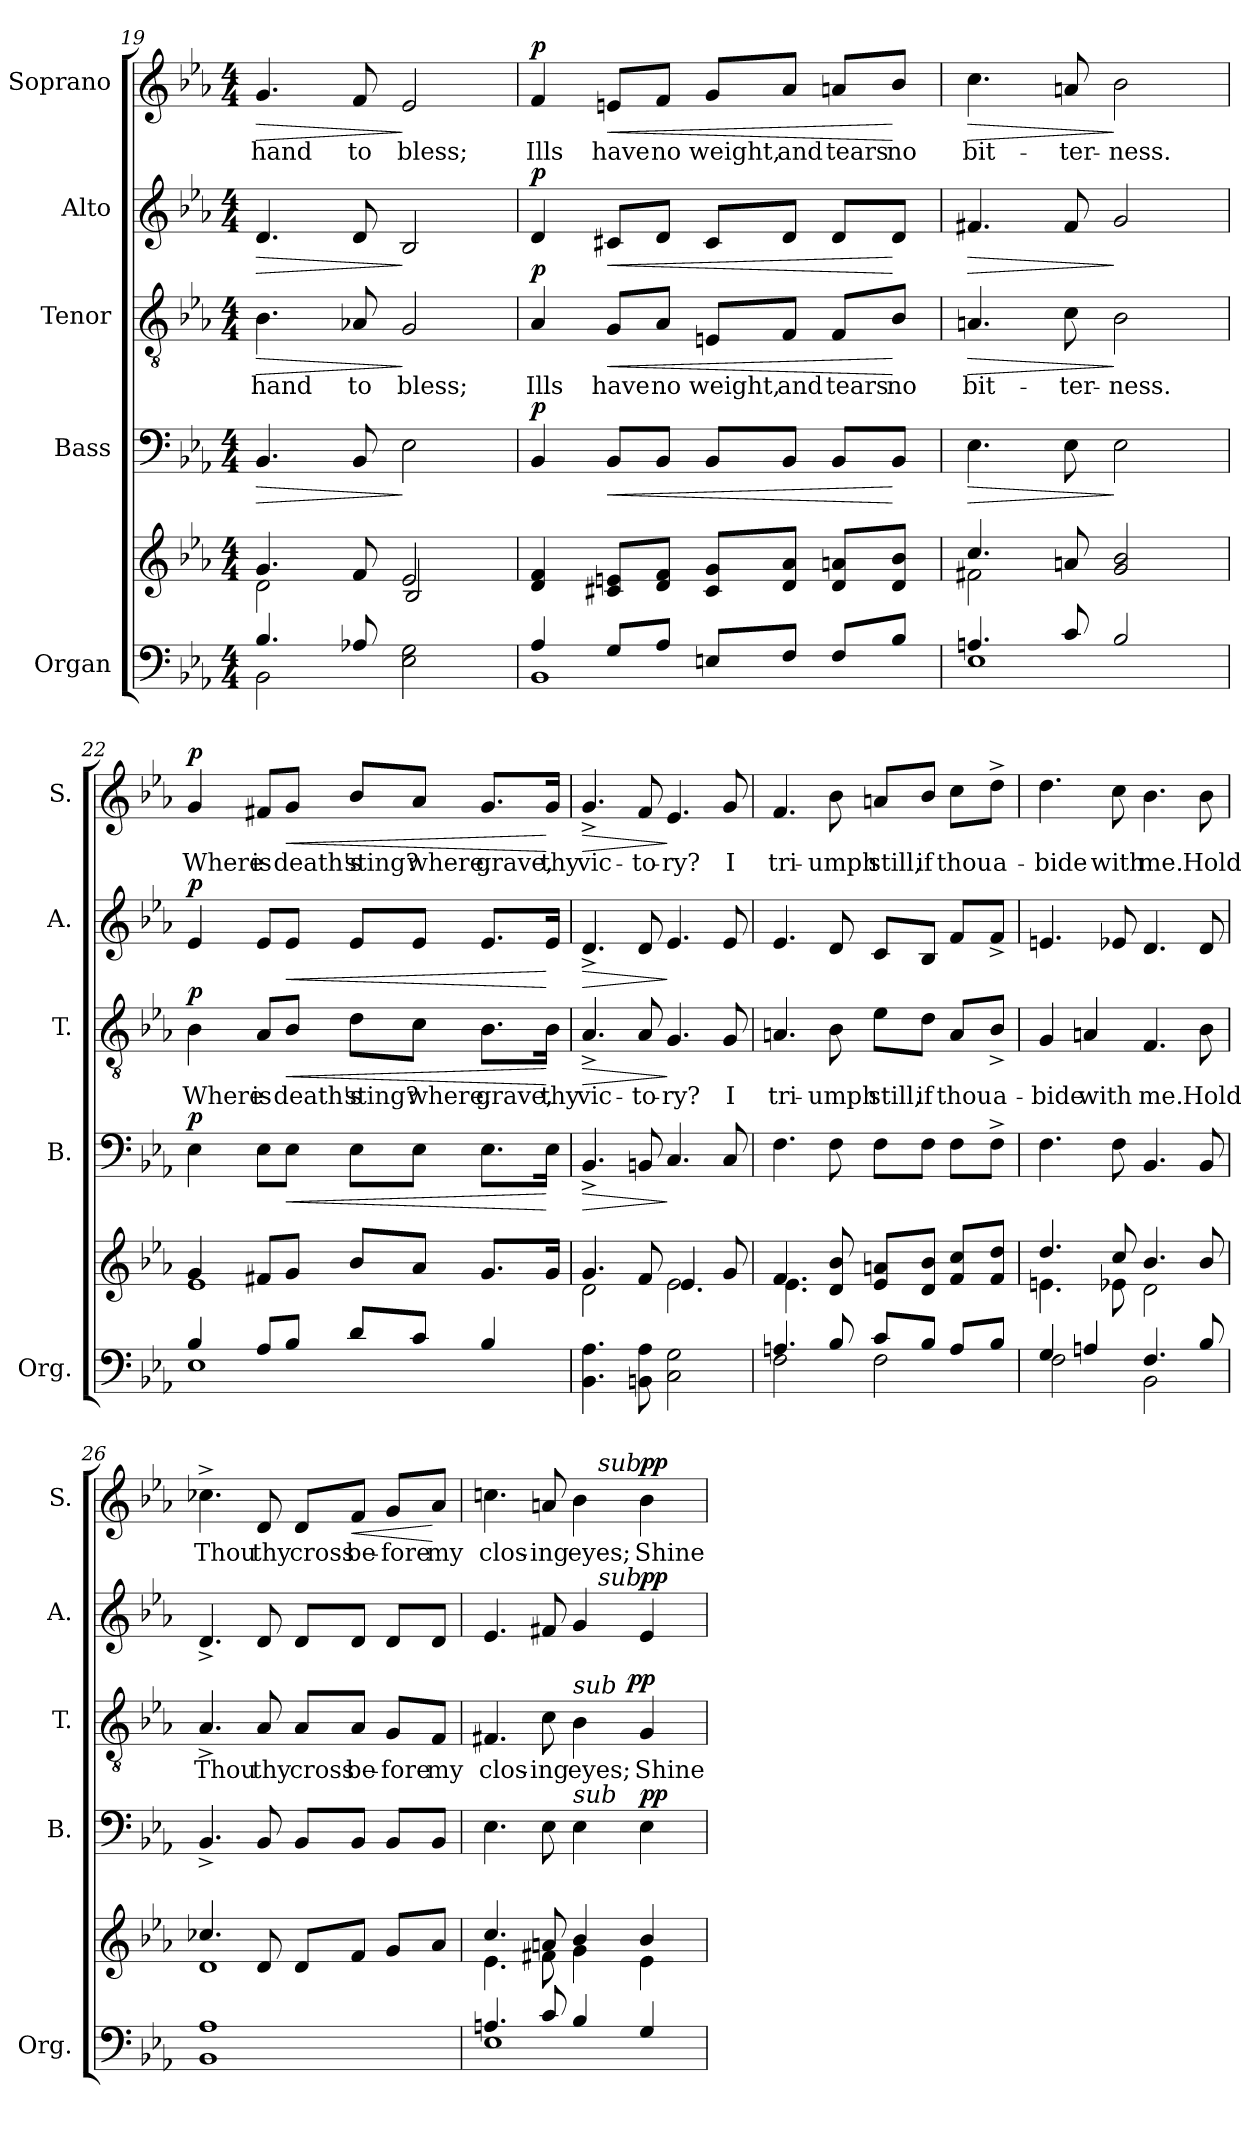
**kern	**kern	**kern	**dynam	**kern	**text	**dynam	**kern	**dynam	**kern	**text	**dynam
*part5	*part5	*part4	*part4	*part3	*part3	*part3	*part2	*part2	*part1	*part1	*part1
*staff6	*staff5	*staff4	*staff4	*staff3	*staff3	*staff3	*staff2	*staff2	*staff1	*staff1	*staff1
*I"Organ	*	*I"Bass	*	*I"Tenor	*	*	*I"Alto	*	*I"Soprano	*	*
*I'Org.	*	*I'B.	*	*I'T.	*	*	*I'A.	*	*I'S.	*	*
*clefF4	*clefG2	*clefF4	*	*clefGv2	*	*	*clefG2	*	*clefG2	*	*
*	*	*	*	*ITrd7c12	*	*	*	*	*	*	*
*k[b-e-a-]	*k[b-e-a-]	*k[b-e-a-]	*	*k[b-e-a-]	*	*	*k[b-e-a-]	*	*k[b-e-a-]	*	*
*E-:	*E-:	*E-:	*	*E-:	*	*	*E-:	*	*E-:	*	*
*M4/4	*M4/4	*M4/4	*	*M4/4	*	*	*M4/4	*	*M4/4	*	*
=19	=19	=19	=19	=19	=19	=19	=19	=19	=19	=19	=19
*^	*^	*	*	*	*	*	*	*	*	*	*
!	!	!	!	!	!LO:HP:b	!	!LO:LY:b	!LO:HP:b	!	!LO:HP:b	!	!LO:LY:b	!LO:HP:b
4.B-/	2BB-\	4.g/	2d\	4.BB-/	>	4.BB-\	hand	>	4.d/	>	4.g/	hand	>
!	!	!	!	!	!	!	!LO:LY:b	!	!	!	!	!LO:LY:b	!
8A-X/	.	8f/	.	8BB-/	.	8AA-X/	to	.	8d/	.	8f/	to	.
!	!	!	!	!	!	!	!LO:LY:b	!	!	!	!	!LO:LY:b	!
2E-\ 2G\	2ryy	2e-/	2B-/	2E-\	]	2GG/	bless;	]	2B-/	]	2e-/	bless;	]
=20	=20	=20	=20	=20	=20	=20	=20	=20	=20	=20	=20	=20	=20
!	!	!	!	!	!LO:DY:a	!	!LO:LY:b	!LO:DY:a	!	!LO:DY:a	!	!LO:LY:b	!LO:DY:a
*	*	*v	*v	*	*	*	*	*	*	*	*	*	*
4A-/	1BB-	4d/ 4f/	4BB-/	p	4AA-/	Ills	p	4d/	p	4f/	Ills	p
!	!	!	!	!LO:HP:b	!	!LO:LY:b	!LO:HP:b	!	!LO:HP:b	!	!LO:LY:b	!LO:HP:b
8G/L	.	8c#X/ 8en/L	8BB-/L	<	8GG/L	have	<	8c#X/L	<	8en/L	have	<
!	!	!	!	!	!	!LO:LY:b	!	!	!	!	!LO:LY:b	!
8A-/J	.	8d/ 8f/J	8BB-/J	.	8AA-/J	no	.	8d/J	.	8f/J	no	.
!	!	!	!	!	!	!LO:LY:b	!	!	!	!	!LO:LY:b	!
8En/L	.	8c#/ 8g/L	8BB-/L	.	8EEn/L	weight,	.	8c#/L	.	8g/L	weight,	.
!	!	!	!	!	!	!LO:LY:b	!	!	!	!	!LO:LY:b	!
8F/J	.	8d/ 8a-/J	8BB-/J	.	8FF/J	and	.	8d/J	.	8a-/J	and	.
!	!	!	!	!	!	!LO:LY:b	!	!	!	!	!LO:LY:b	!
8F/L	.	8d/ 8an/L	8BB-/L	.	8FF/L	tears	.	8d/L	.	8an/L	tears	.
!	!	!	!	!	!	!LO:LY:b	!	!	!	!	!LO:LY:b	!
8B-/J	.	8d/ 8b-/J	8BB-/J	[	8BB-/J	no	[	8d/J	[	8b-/J	no	[
=21	=21	=21	=21	=21	=21	=21	=21	=21	=21	=21	=21	=21
*	*	*^	*	*	*	*	*	*	*	*	*	*
!	!	!	!	!	!LO:HP:b	!	!LO:LY:b	!LO:HP:b	!	!LO:HP:b	!	!LO:LY:b	!LO:HP:b
4.An/	1E-	4.cc/	2f#X\	4.E-\	>	4.AAn/	bit-	>	4.f#X/	>	4.cc\	bit-	>
!	!	!	!	!	!	!	!LO:LY:b	!	!	!	!	!LO:LY:b	!
8c/	.	8an/	.	8E-\	.	8C\	-ter-	.	8f#/	.	8an/	-ter-	.
!	!	!	!	!	!	!	!LO:LY:b	!	!	!	!	!LO:LY:b	!
2B-/	.	2g/ 2b-/	2ryy	2E-\	]	2BB-\	-ness.	]	2g/	]	2b-\	-ness.	]
!!LO:PB:g=z
=22	=22	=22	=22	=22	=22	=22	=22	=22	=22	=22	=22	=22	=22
!	!	!	!	!	!LO:DY:a	!	!LO:LY:b	!LO:DY:a	!	!LO:DY:a	!	!LO:LY:b	!LO:DY:a
4B-/	1E-	4g/	1e-	4E-\	p	4BB-\	Where	p	4e-/	p	4g/	Where	p
!	!	!	!	!	!	!	!LO:LY:b	!	!	!	!	!LO:LY:b	!
8A-/L	.	8f#X/L	.	8E-\L	.	8AA-/L	is	.	8e-/L	.	8f#X/L	is	.
!	!	!	!	!	!LO:HP:b	!	!LO:LY:b	!LO:HP:b	!	!LO:HP:b	!	!LO:LY:b	!LO:HP:b
8B-/J	.	8g/J	.	8E-\J	<	8BB-/J	death's	<	8e-/J	<	8g/J	death's	<
!	!	!	!	!	!	!	!LO:LY:b	!	!	!	!	!LO:LY:b	!
8d/L	.	8b-/L	.	8E-\L	.	8D\L	sting?	.	8e-/L	.	8b-/L	sting?	.
!	!	!	!	!	!	!	!LO:LY:b	!	!	!	!	!LO:LY:b	!
8c/J	.	8a-/J	.	8E-\J	.	8C\J	where,	.	8e-/J	.	8a-/J	where,	.
!	!	!	!	!	!	!	!LO:LY:b	!	!	!	!	!LO:LY:b	!
4B-/	.	8.g/L	.	8.E-\L	.	8.BB-\L	grave,	.	8.e-/L	.	8.g/L	grave,	.
!	!	!	!	!	!	!	!LO:LY:b	!	!	!	!	!LO:LY:b	!
.	.	16g/Jk	.	16E-\Jk	[	16BB-\Jk	thy	[	16e-/Jk	[	16g/Jk	thy	[
*v	*v	*	*	*	*	*	*	*	*	*	*	*	*
=23	=23	=23	=23	=23	=23	=23	=23	=23	=23	=23	=23	=23
!	!	!	!	!LO:HP:b	!	!LO:LY:b	!LO:HP:b	!	!LO:HP:b	!	!LO:LY:b	!LO:HP:b
4.BB-\ 4.A-\	4.g/	2d\	4.BB-^</	>	4.AA-^</	vic-	>	4.d^</	>	4.g^</	vic-	>
!	!	!	!	!	!	!LO:LY:b	!	!	!	!	!LO:LY:b	!
8BBn\ 8A-\	8f/	.	8BBn/	.	8AA-/	-to-	.	8d/	.	8f/	-to-	.
!	!	!	!	!	!	!LO:LY:b	!	!	!	!	!LO:LY:b	!
2C\ 2G\	2e-\	4.e-/	4.C/	]	4.GG/	-ry?	]	4.e-/	]	4.e-/	-ry?	]
!	!	!	!	!	!	!LO:LY:b	!	!	!	!	!LO:LY:b	!
.	.	8g/	8C/	.	8GG/	I	.	8e-/	.	8g/	I	.
=24	=24	=24	=24	=24	=24	=24	=24	=24	=24	=24	=24	=24
*^	*	*	*	*	*	*	*	*	*	*	*	*
!	!	!	!	!	!	!	!LO:LY:b	!	!	!	!	!LO:LY:b	!
4.An/	2F\	4.f/	4.e-\	4.F\	.	4.AAn/	tri-	.	4.e-/	.	4.f/	tri-	.
!	!	!	!	!	!	!	!LO:LY:b	!	!	!	!	!LO:LY:b	!
8B-/	.	8d/ 8b-/	2ryy	8F\	.	8BB-\	-umph	.	8d/	.	8b-\	-umph	.
!	!	!	!	!	!	!	!LO:LY:b	!	!	!	!	!LO:LY:b	!
8c/L	2F\	8e-/ 8an/L	.	8F\L	.	8E-\L	still,	.	8c/L	.	8an/L	still,	.
!	!	!	!	!	!	!	!LO:LY:b	!	!	!	!	!LO:LY:b	!
8B-/J	.	8d/ 8b-/J	.	8F\J	.	8D\J	if	.	8B-/J	.	8b-/J	if	.
!	!	!	!	!	!	!	!LO:LY:b	!	!	!	!	!LO:LY:b	!
8A/L	.	8f/ 8cc/L	.	8F\L	.	8AA/L	thou	.	8f/L	.	8cc\L	thou	.
!	!	!	!	!	!	!	!LO:LY:b	!	!	!	!	!LO:LY:b	!
8B-/J	.	8f/ 8dd/J	8ryy	8F^>\J	.	8BB-^>/J	a-	.	8f^</J	.	8dd^>\J	a-	.
=25	=25	=25	=25	=25	=25	=25	=25	=25	=25	=25	=25	=25	=25
!	!	!	!	!	!	!	!LO:LY:b	!	!	!	!	!LO:LY:b	!
4G/	2F\	4.dd/	4.en\	4.F\	.	4GG/	-bide	.	4.en/	.	4.dd\	-bide	.
!	!	!	!	!	!	!	!LO:LY:b	!	!	!	!	!	!
4An/	.	.	.	.	.	4AAn/	with	.	.	.	.	.	.
!	!	!	!	!	!	!	!	!	!	!	!	!LO:LY:b	!
.	.	8cc/	8e-X\	8F\	.	.	.	.	8e-X/	.	8cc\	with	.
!	!	!	!	!	!	!	!LO:LY:b	!	!	!	!	!LO:LY:b	!
4.F/	2BB-\	4.b-/	2d\	4.BB-/	.	4.FF/	me.	.	4.d/	.	4.b-\	me.	.
!	!	!	!	!	!	!	!LO:LY:b	!	!	!	!	!LO:LY:b	!
8B-/	.	8b-/	.	8BB-/	.	8BB-\	Hold	.	8d/	.	8b-\	Hold	.
*v	*v	*	*	*	*	*	*	*	*	*	*	*	*
!!LO:LB:g=z
=26	=26	=26	=26	=26	=26	=26	=26	=26	=26	=26	=26	=26
!	!	!	!	!	!	!LO:LY:b	!	!	!	!	!LO:LY:b	!
1BB- 1A-	4.cc-X/	1d	4.BB-^</	.	4.AA-^</	Thou	.	4.d^</	.	4.cc-X^>\	Thou	.
!	!	!	!	!	!	!LO:LY:b	!	!	!	!	!LO:LY:b	!
.	8d/	.	8BB-/	.	8AA-/	thy	.	8d/	.	8d/	thy	.
!	!	!	!	!	!	!LO:LY:b	!	!	!	!	!LO:LY:b	!
.	8d/L	.	8BB-/L	.	8AA-/L	cross	.	8d/L	.	8d/L	cross	.
!	!	!	!	!	!	!LO:LY:b	!	!	!	!	!LO:LY:b	!LO:HP:b
.	8f/J	.	8BB-/J	.	8AA-/J	be-	.	8d/J	.	8f/J	be-	<
!	!	!	!	!	!	!LO:LY:b	!	!	!	!	!LO:LY:b	!
.	8g/L	.	8BB-/L	.	8GG/L	-fore	.	8d/L	.	8g/L	-fore	.
!	!	!	!	!	!	!LO:LY:b	!	!	!	!	!LO:LY:b	!
.	8a-/J	.	8BB-/J	.	8FF/J	my	.	8d/J	.	8a-/J	my	[
=27	=27	=27	=27	=27	=27	=27	=27	=27	=27	=27	=27	=27
*^	*	*	*	*	*	*	*	*	*	*	*	*
!	!	!	!	!	!	!	!LO:LY:b	!	!	!	!	!LO:LY:b	!
*	*	*	*	*	*	*^	*	*	*^	*	*^	*	*
4.An/	1E-	4.cc/	4.e-\	4.E-\	.	4.FF#X/	2ryy	clos-	.	4.e-/	2ryy	.	4.ccn\	2ryy	clos-	.
!	!	!	!	!	!	!	!	!LO:LY:b	!	!	!	!	!	!	!LO:LY:b	!
8c/	.	8an/	8f#X\	8E-\	.	8C\	.	-ing	.	8f#X/	.	.	8an/	.	-ing	.
!	!	!	!	!	!	!LO:TX:a:i:t=sub	!	!	!	!	!	!	!	!	!	!
!	!	!	!	!LO:TX:a:i:t=sub	!	!	!	!	!	!	!	!	!	!	!	!
!	!	!	!	!	!	!	!	!LO:LY:b	!	!	!	!	!	!	!LO:LY:b	!
4B-/	.	4b-/	4g\	4E-\	.	4BB-\	8..ryy	eyes;	.	4g/	16.ryy	.	4b-\	16.ryy	eyes;	.
!	!	!	!	!	!	!	!	!	!	!	!	!	!	!LO:TX:a:i:t=sub	!	!
!	!	!	!	!	!	!	!	!	!	!	!LO:TX:a:i:t=sub	!	!	!	!	!
.	.	.	.	.	.	.	.	.	.	.	4ryy	.	.	4ryy	.	.
!	!	!	!	!	!	!	!	!	!LO:DY:a	!	!	!	!	!	!	!
.	.	.	.	.	.	.	4ryy	.	pp	.	.	.	.	.	.	.
!	!	!	!	!	!LO:DY:a	!	!	!LO:LY:b	!	!	!	!LO:DY:a	!	!	!LO:LY:b	!LO:DY:a
4G/	.	4b-/	4e-\	4E-\	pp	4GG/	.	Shine	.	4e-/	.	pp	4b-\	.	Shine	pp
.	.	.	.	.	.	.	.	.	.	.	8ryy	.	.	8ryy	.	.
.	.	.	.	.	.	.	32ryy	.	.	.	32ryy	.	.	32ryy	.	.
*v	*v	*	*	*	*	*v	*v	*	*	*v	*v	*	*v	*v	*	*
*	*v	*v	*	*	*	*	*	*	*	*	*	*
=	=	=	=	=	=	=	=	=	=	=	=
*-	*-	*-	*-	*-	*-	*-	*-	*-	*-	*-	*-
